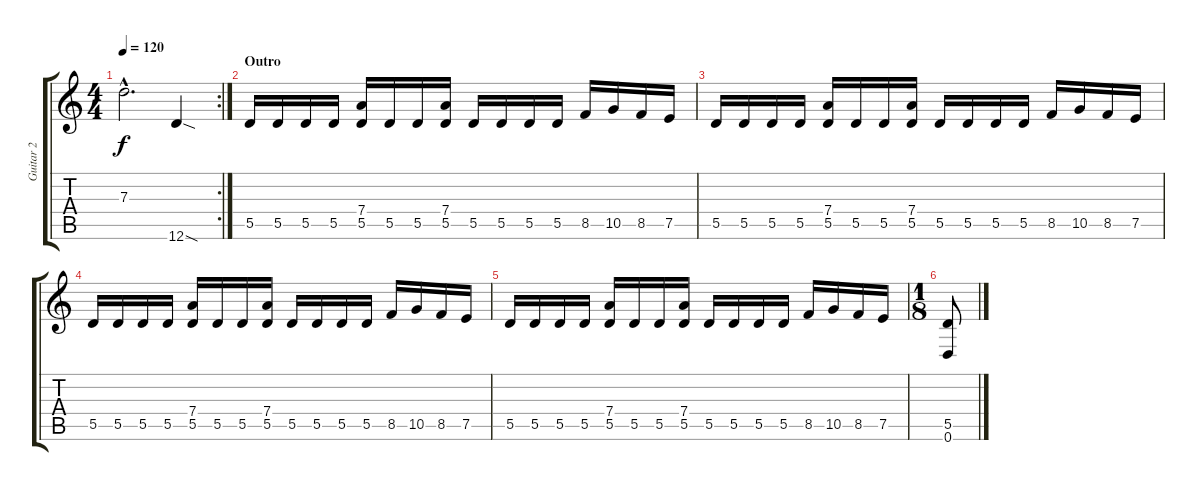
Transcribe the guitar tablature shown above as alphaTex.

\track ("Guitar 2" "Guitar 2") {instrument overdrivenguitar}
\staff {score tabs}
\tuning (E4 B3 G3 D3 A2 D2) {hide}
\rc 2
\ts (4 4)
\tempo 120
\clef g2
\ks c
7.3{hac}.2{d dy f} 12.6{sod}.4 |
\section ("" "Outro")
5.5.16 5.5.16 5.5.16 5.5.16 (7.4 5.5).16 5.5.16 5.5.16 (7.4 5.5).16 5.5.16 5.5.16 5.5.16 5.5.16 8.5.16 10.5.16 8.5.16 7.5.16 |
5.5.16 5.5.16 5.5.16 5.5.16 (7.4 5.5).16 5.5.16 5.5.16 (7.4 5.5).16 5.5.16 5.5.16 5.5.16 5.5.16 8.5.16 10.5.16 8.5.16 7.5.16 |
5.5.16 5.5.16 5.5.16 5.5.16 (7.4 5.5).16 5.5.16 5.5.16 (7.4 5.5).16 5.5.16 5.5.16 5.5.16 5.5.16 8.5.16 10.5.16 8.5.16 7.5.16 |
5.5.16 5.5.16 5.5.16 5.5.16 (7.4 5.5).16 5.5.16 5.5.16 (7.4 5.5).16 5.5.16 5.5.16 5.5.16 5.5.16 8.5.16 10.5.16 8.5.16 7.5.16 |
\ts (1 8)
(5.5 0.6).8
